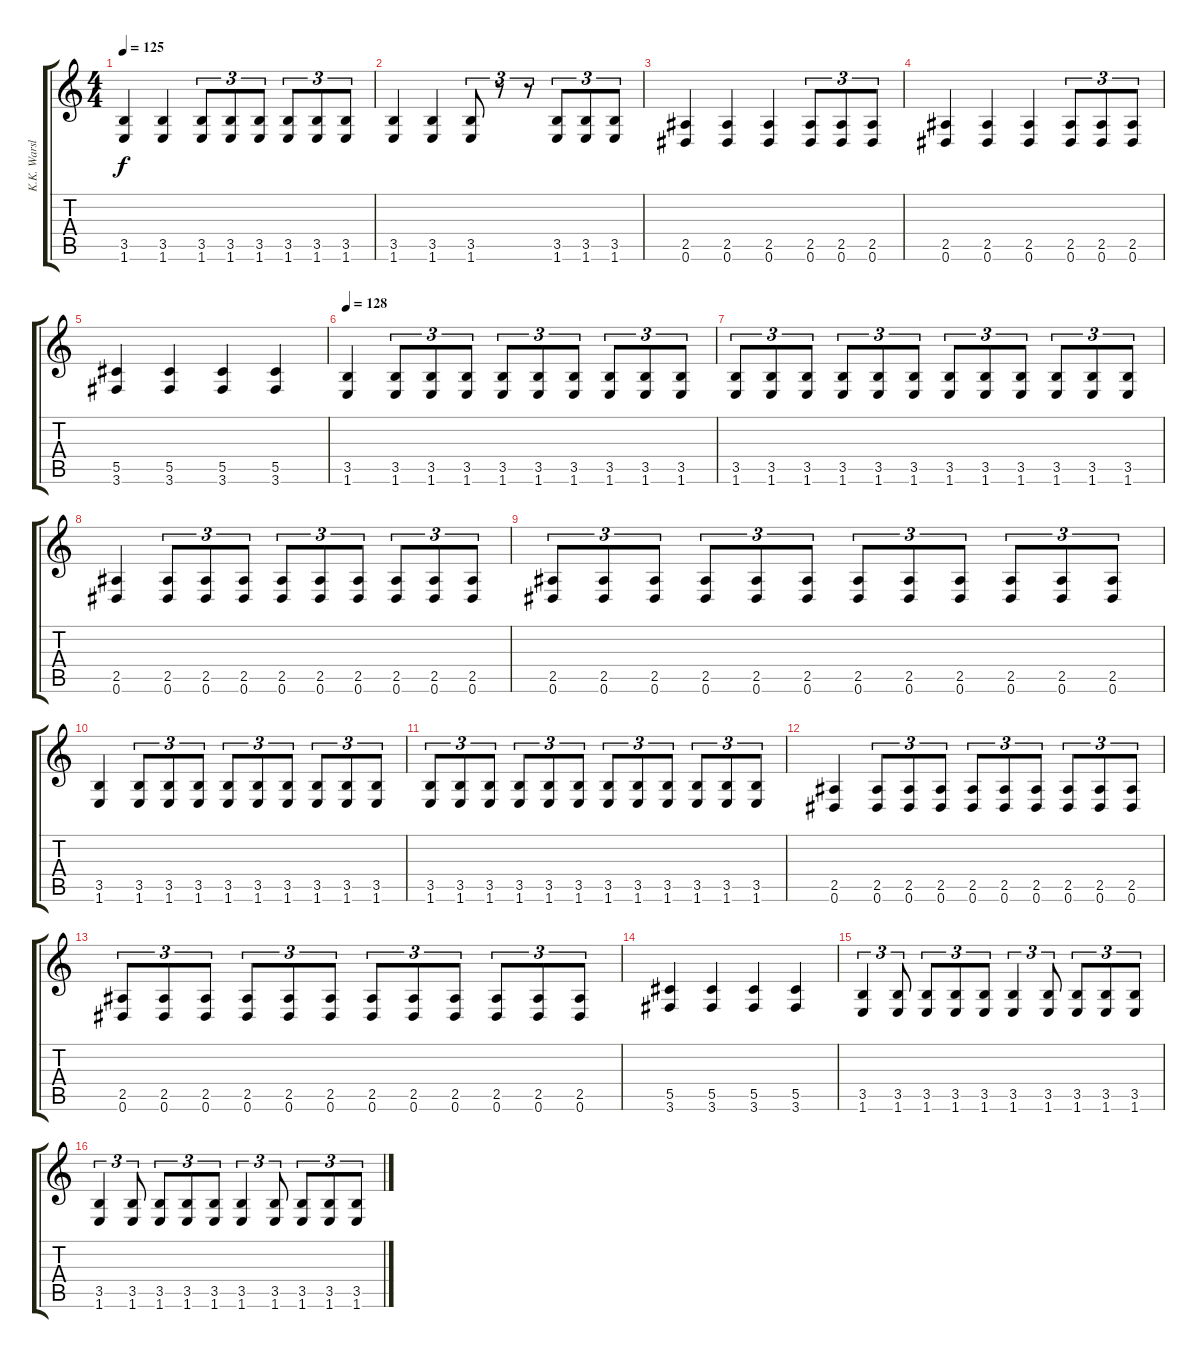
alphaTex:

\track ("K.K. Warslut" "K.K. Warsl") {instrument distortionguitar}
\staff {score tabs}
\tuning (Eb4 Bb3 Gb3 Db3 Ab2 Eb2) {hide}
\ts (4 4)
\tempo 125
\clef g2
\ks c
(3.5 1.6).4{dy f} (3.5 1.6).4 (3.5 1.6).8{tu (3 2)} (3.5 1.6).8{tu (3 2)} (3.5 1.6).8{tu (3 2)} (3.5 1.6).8{tu (3 2)} (3.5 1.6).8{tu (3 2)} (3.5 1.6).8{tu (3 2)} |
(3.5 1.6).4 (3.5 1.6).4 (3.5 1.6).8{tu (3 2)} r.8{tu (3 2)} r.8{tu (3 2)} (3.5 1.6).8{tu (3 2)} (3.5 1.6).8{tu (3 2)} (3.5 1.6).8{tu (3 2)} |
(2.5 0.6).4 (2.5 0.6).4 (2.5 0.6).4 (2.5 0.6).8{tu (3 2)} (2.5 0.6).8{tu (3 2)} (2.5 0.6).8{tu (3 2)} |
(2.5 0.6).4 (2.5 0.6).4 (2.5 0.6).4 (2.5 0.6).8{tu (3 2)} (2.5 0.6).8{tu (3 2)} (2.5 0.6).8{tu (3 2)} |
(5.5 3.6).4 (5.5 3.6).4 (5.5 3.6).4 (5.5 3.6).4 |
\tempo 128
(3.5 1.6).4 (3.5 1.6).8{tu (3 2)} (3.5 1.6).8{tu (3 2)} (3.5 1.6).8{tu (3 2)} (3.5 1.6).8{tu (3 2)} (3.5 1.6).8{tu (3 2)} (3.5 1.6).8{tu (3 2)} (3.5 1.6).8{tu (3 2)} (3.5 1.6).8{tu (3 2)} (3.5 1.6).8{tu (3 2)} |
(3.5 1.6).8{tu (3 2)} (3.5 1.6).8{tu (3 2)} (3.5 1.6).8{tu (3 2)} (3.5 1.6).8{tu (3 2)} (3.5 1.6).8{tu (3 2)} (3.5 1.6).8{tu (3 2)} (3.5 1.6).8{tu (3 2)} (3.5 1.6).8{tu (3 2)} (3.5 1.6).8{tu (3 2)} (3.5 1.6).8{tu (3 2)} (3.5 1.6).8{tu (3 2)} (3.5 1.6).8{tu (3 2)} |
(2.5 0.6).4 (2.5 0.6).8{tu (3 2)} (2.5 0.6).8{tu (3 2)} (2.5 0.6).8{tu (3 2)} (2.5 0.6).8{tu (3 2)} (2.5 0.6).8{tu (3 2)} (2.5 0.6).8{tu (3 2)} (2.5 0.6).8{tu (3 2)} (2.5 0.6).8{tu (3 2)} (2.5 0.6).8{tu (3 2)} |
(2.5 0.6).8{tu (3 2)} (2.5 0.6).8{tu (3 2)} (2.5 0.6).8{tu (3 2)} (2.5 0.6).8{tu (3 2)} (2.5 0.6).8{tu (3 2)} (2.5 0.6).8{tu (3 2)} (2.5 0.6).8{tu (3 2)} (2.5 0.6).8{tu (3 2)} (2.5 0.6).8{tu (3 2)} (2.5 0.6).8{tu (3 2)} (2.5 0.6).8{tu (3 2)} (2.5 0.6).8{tu (3 2)} |
(3.5 1.6).4 (3.5 1.6).8{tu (3 2)} (3.5 1.6).8{tu (3 2)} (3.5 1.6).8{tu (3 2)} (3.5 1.6).8{tu (3 2)} (3.5 1.6).8{tu (3 2)} (3.5 1.6).8{tu (3 2)} (3.5 1.6).8{tu (3 2)} (3.5 1.6).8{tu (3 2)} (3.5 1.6).8{tu (3 2)} |
(3.5 1.6).8{tu (3 2)} (3.5 1.6).8{tu (3 2)} (3.5 1.6).8{tu (3 2)} (3.5 1.6).8{tu (3 2)} (3.5 1.6).8{tu (3 2)} (3.5 1.6).8{tu (3 2)} (3.5 1.6).8{tu (3 2)} (3.5 1.6).8{tu (3 2)} (3.5 1.6).8{tu (3 2)} (3.5 1.6).8{tu (3 2)} (3.5 1.6).8{tu (3 2)} (3.5 1.6).8{tu (3 2)} |
(2.5 0.6).4 (2.5 0.6).8{tu (3 2)} (2.5 0.6).8{tu (3 2)} (2.5 0.6).8{tu (3 2)} (2.5 0.6).8{tu (3 2)} (2.5 0.6).8{tu (3 2)} (2.5 0.6).8{tu (3 2)} (2.5 0.6).8{tu (3 2)} (2.5 0.6).8{tu (3 2)} (2.5 0.6).8{tu (3 2)} |
(2.5 0.6).8{tu (3 2)} (2.5 0.6).8{tu (3 2)} (2.5 0.6).8{tu (3 2)} (2.5 0.6).8{tu (3 2)} (2.5 0.6).8{tu (3 2)} (2.5 0.6).8{tu (3 2)} (2.5 0.6).8{tu (3 2)} (2.5 0.6).8{tu (3 2)} (2.5 0.6).8{tu (3 2)} (2.5 0.6).8{tu (3 2)} (2.5 0.6).8{tu (3 2)} (2.5 0.6).8{tu (3 2)} |
(5.5 3.6).4 (5.5 3.6).4 (5.5 3.6).4 (5.5 3.6).4 |
(3.5 1.6).4{tu (3 2)} (3.5 1.6).8{tu (3 2)} (3.5 1.6).8{tu (3 2)} (3.5 1.6).8{tu (3 2)} (3.5 1.6).8{tu (3 2)} (3.5 1.6).4{tu (3 2)} (3.5 1.6).8{tu (3 2)} (3.5 1.6).8{tu (3 2)} (3.5 1.6).8{tu (3 2)} (3.5 1.6).8{tu (3 2)} |
(3.5 1.6).4{tu (3 2)} (3.5 1.6).8{tu (3 2)} (3.5 1.6).8{tu (3 2)} (3.5 1.6).8{tu (3 2)} (3.5 1.6).8{tu (3 2)} (3.5 1.6).4{tu (3 2)} (3.5 1.6).8{tu (3 2)} (3.5 1.6).8{tu (3 2)} (3.5 1.6).8{tu (3 2)} (3.5 1.6).8{tu (3 2)}
